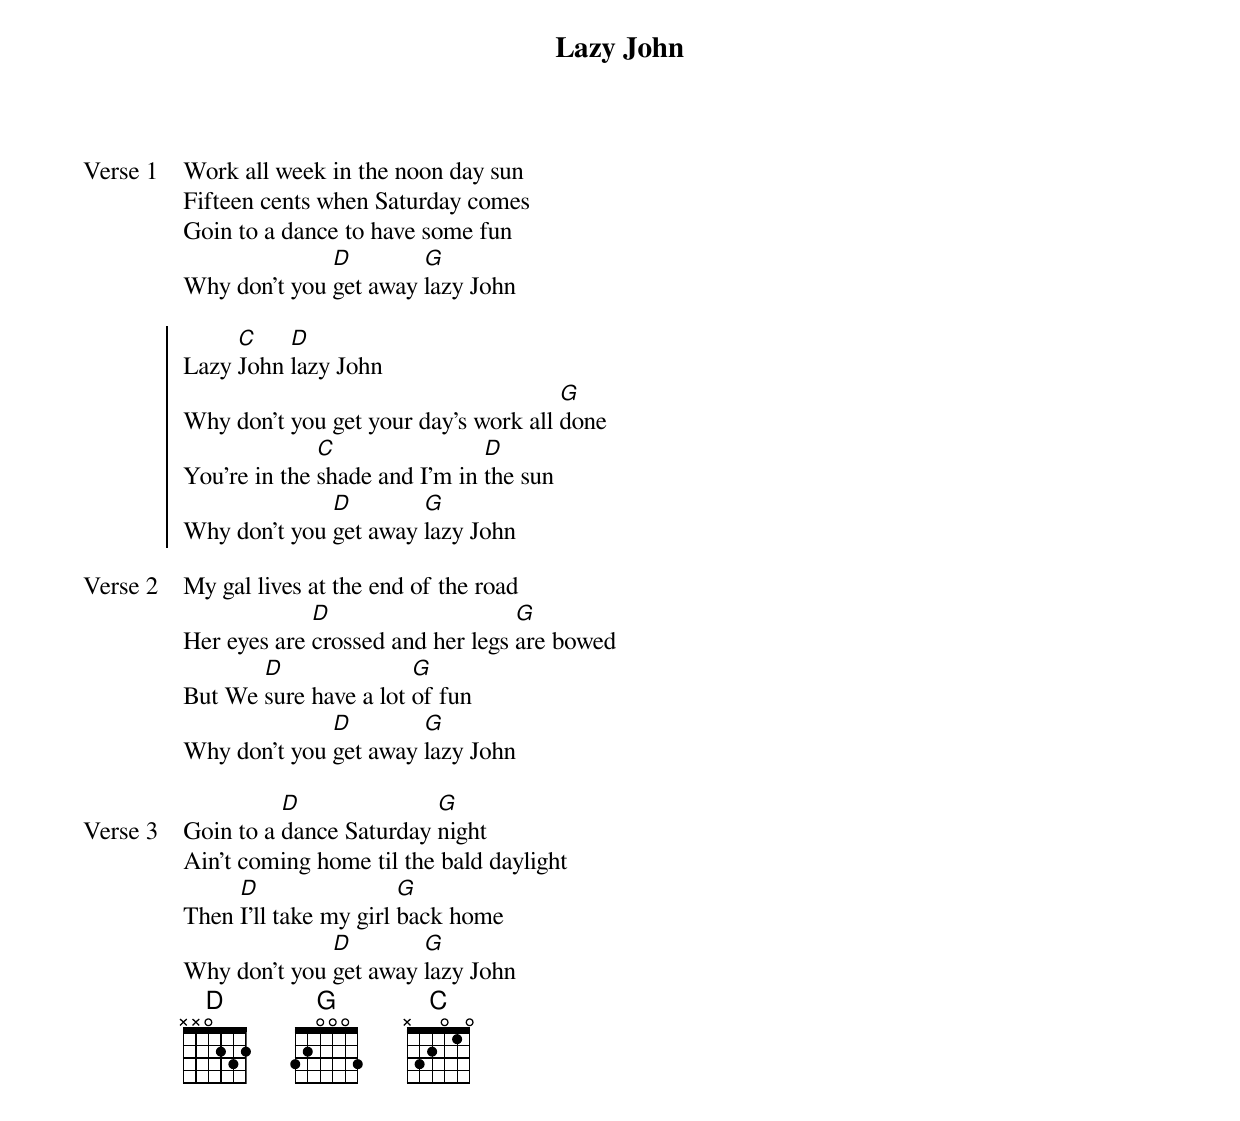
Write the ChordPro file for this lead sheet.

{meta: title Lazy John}
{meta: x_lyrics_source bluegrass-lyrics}
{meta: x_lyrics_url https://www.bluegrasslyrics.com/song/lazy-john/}
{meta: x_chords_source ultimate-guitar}
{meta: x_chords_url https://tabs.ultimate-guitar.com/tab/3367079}

{start_of_verse: Verse 1}
Work all week in the noon day sun
Fifteen cents when Saturday comes
Goin to a dance to have some fun
Why don’t you [D]get away [G]lazy John
{end_of_verse}

{start_of_chorus}
Lazy [C]John [D]lazy John
Why don’t you get your day’s work all [G]done
You’re in the [C]shade and I’m in [D]the sun
Why don’t you [D]get away [G]lazy John
{end_of_chorus}

{start_of_verse: Verse 2}
My gal lives at the end of the road
Her eyes are [D]crossed and her legs [G]are bowed
But We [D]sure have a lot [G]of fun
Why don’t you [D]get away [G]lazy John
{end_of_verse}

{start_of_verse: Verse 3}
Goin to a [D]dance Saturday [G]night
Ain’t coming home til the bald daylight
Then [D]I’ll take my girl [G]back home
Why don’t you [D]get away [G]lazy John
{end_of_verse}
